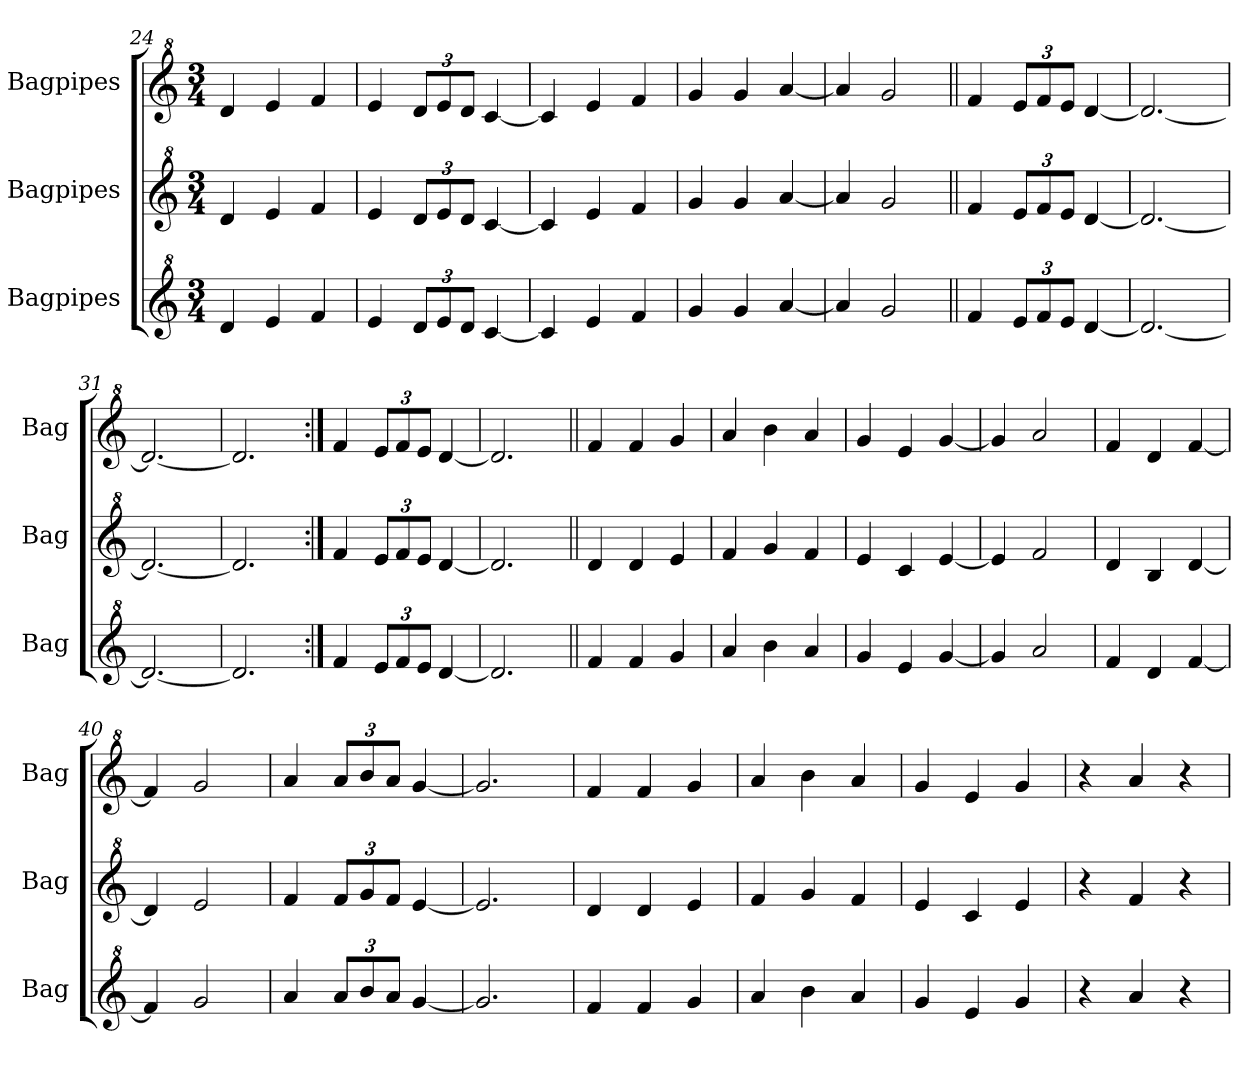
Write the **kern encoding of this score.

**kern	**kern	**kern
*part3	*part2	*part1
*staff3	*staff2	*staff1
*I"Bagpipes	*I"Bagpipes	*I"Bagpipes
*I'Bag	*I'Bag	*I'Bag
*clefG^2	*clefG^2	*clefG^2
*k[]	*k[]	*k[]
*C:	*C:	*C:
*M3/4	*M3/4	*M3/4
=24	=24	=24
4dd/	4dd/	4dd/
4ee/	4ee/	4ee/
4ff/	4ff/	4ff/
!!LO:LB:g=z
=25	=25	=25
4ee/	4ee/	4ee/
*Xbrackettup	*Xbrackettup	*Xbrackettup
12dd/L	12dd/L	12dd/L
12ee/	12ee/	12ee/
12dd/J	12dd/J	12dd/J
[4cc/	[4cc/	[4cc/
=26	=26	=26
4cc/]	4cc/]	4cc/]
4ee/	4ee/	4ee/
4ff/	4ff/	4ff/
=27	=27	=27
4gg/	4gg/	4gg/
4gg/	4gg/	4gg/
[4aa/	[4aa/	[4aa/
=28	=28	=28
4aa/]	4aa/]	4aa/]
2gg/	2gg/	2gg/
=29||	=29||	=29||
4ff/	4ff/	4ff/
12ee/L	12ee/L	12ee/L
12ff/	12ff/	12ff/
12ee/J	12ee/J	12ee/J
[4dd/	[4dd/	[4dd/
=30	=30	=30
2.dd/_	2.dd/_	2.dd/_
=31	=31	=31
2.dd/_	2.dd/_	2.dd/_
=32	=32	=32
2.dd/]	2.dd/]	2.dd/]
=33:|!	=33:|!	=33:|!
4ff/	4ff/	4ff/
12ee/L	12ee/L	12ee/L
12ff/	12ff/	12ff/
12ee/J	12ee/J	12ee/J
[4dd/	[4dd/	[4dd/
=34	=34	=34
2.dd/]	2.dd/]	2.dd/]
=35||	=35||	=35||
4ff/	4dd/	4ff/
4ff/	4dd/	4ff/
4gg/	4ee/	4gg/
=36	=36	=36
4aa/	4ff/	4aa/
4bb\	4gg/	4bb\
4aa/	4ff/	4aa/
=37	=37	=37
4gg/	4ee/	4gg/
4ee/	4cc/	4ee/
[4gg/	[4ee/	[4gg/
!!LO:PB:g=z
=38	=38	=38
4gg/]	4ee/]	4gg/]
2aa/	2ff/	2aa/
=39	=39	=39
4ff/	4dd/	4ff/
4dd/	4b/	4dd/
[4ff/	[4dd/	[4ff/
=40	=40	=40
4ff/]	4dd/]	4ff/]
2gg/	2ee/	2gg/
=41	=41	=41
4aa/	4ff/	4aa/
12aa/L	12ff/L	12aa/L
12bb/	12gg/	12bb/
12aa/J	12ff/J	12aa/J
[4gg/	[4ee/	[4gg/
=42	=42	=42
2.gg/]	2.ee/]	2.gg/]
=43	=43	=43
4ff/	4dd/	4ff/
4ff/	4dd/	4ff/
4gg/	4ee/	4gg/
=44	=44	=44
4aa/	4ff/	4aa/
4bb\	4gg/	4bb\
4aa/	4ff/	4aa/
=45	=45	=45
4gg/	4ee/	4gg/
4ee/	4cc/	4ee/
4gg/	4ee/	4gg/
=46	=46	=46
4r	4r	4r
4aa/	4ff/	4aa/
4r	4r	4r
=	=	=
*-	*-	*-
